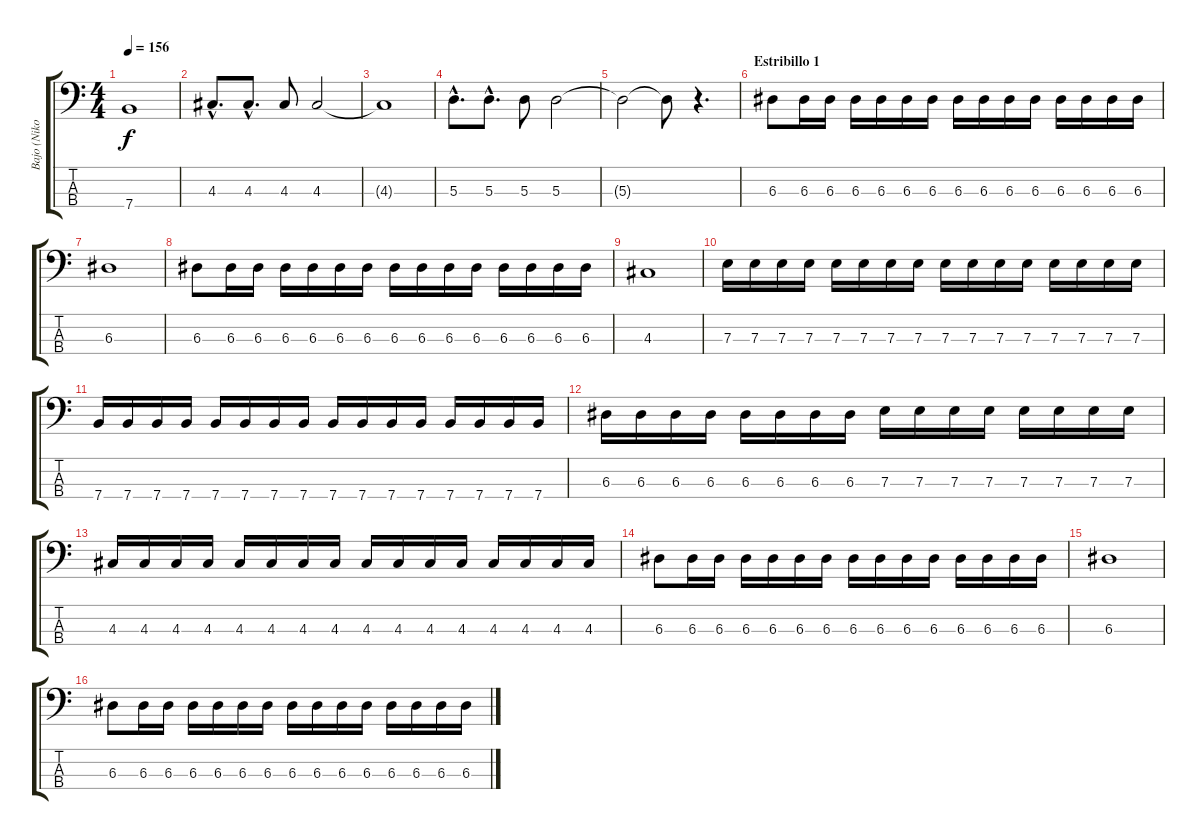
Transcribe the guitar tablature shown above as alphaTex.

\track ("Bajo (Niko)" "Bajo (Niko") {instrument electricbassfinger}
\staff {score tabs}
\tuning (G2 D2 A1 E1) {hide}
\ts (4 4)
\tempo 156
\clef f4
\ks c
7.4.1{dy f} |
4.3{hac}.8{d} 4.3{hac}.8{d} 4.3.8 4.3.2 |
4.3{t}.1 |
5.3{hac}.8{d} 5.3{hac}.8{d} 5.3.8 5.3.2 |
5.3{t}.2 5.3{t}.8 r.4{d} |
\section ("" "Estribillo 1 ")
6.3.8 6.3.16 6.3.16 6.3.16 6.3.16 6.3.16 6.3.16 6.3.16 6.3.16 6.3.16 6.3.16 6.3.16 6.3.16 6.3.16 6.3.16 |
6.3.1 |
6.3.8 6.3.16 6.3.16 6.3.16 6.3.16 6.3.16 6.3.16 6.3.16 6.3.16 6.3.16 6.3.16 6.3.16 6.3.16 6.3.16 6.3.16 |
4.3.1 |
7.3.16 7.3.16 7.3.16 7.3.16 7.3.16 7.3.16 7.3.16 7.3.16 7.3.16 7.3.16 7.3.16 7.3.16 7.3.16 7.3.16 7.3.16 7.3.16 |
7.4.16 7.4.16 7.4.16 7.4.16 7.4.16 7.4.16 7.4.16 7.4.16 7.4.16 7.4.16 7.4.16 7.4.16 7.4.16 7.4.16 7.4.16 7.4.16 |
6.3.16 6.3.16 6.3.16 6.3.16 6.3.16 6.3.16 6.3.16 6.3.16 7.3.16 7.3.16 7.3.16 7.3.16 7.3.16 7.3.16 7.3.16 7.3.16 |
4.3.16 4.3.16 4.3.16 4.3.16 4.3.16 4.3.16 4.3.16 4.3.16 4.3.16 4.3.16 4.3.16 4.3.16 4.3.16 4.3.16 4.3.16 4.3.16 |
6.3.8 6.3.16 6.3.16 6.3.16 6.3.16 6.3.16 6.3.16 6.3.16 6.3.16 6.3.16 6.3.16 6.3.16 6.3.16 6.3.16 6.3.16 |
6.3.1 |
6.3.8 6.3.16 6.3.16 6.3.16 6.3.16 6.3.16 6.3.16 6.3.16 6.3.16 6.3.16 6.3.16 6.3.16 6.3.16 6.3.16 6.3.16
